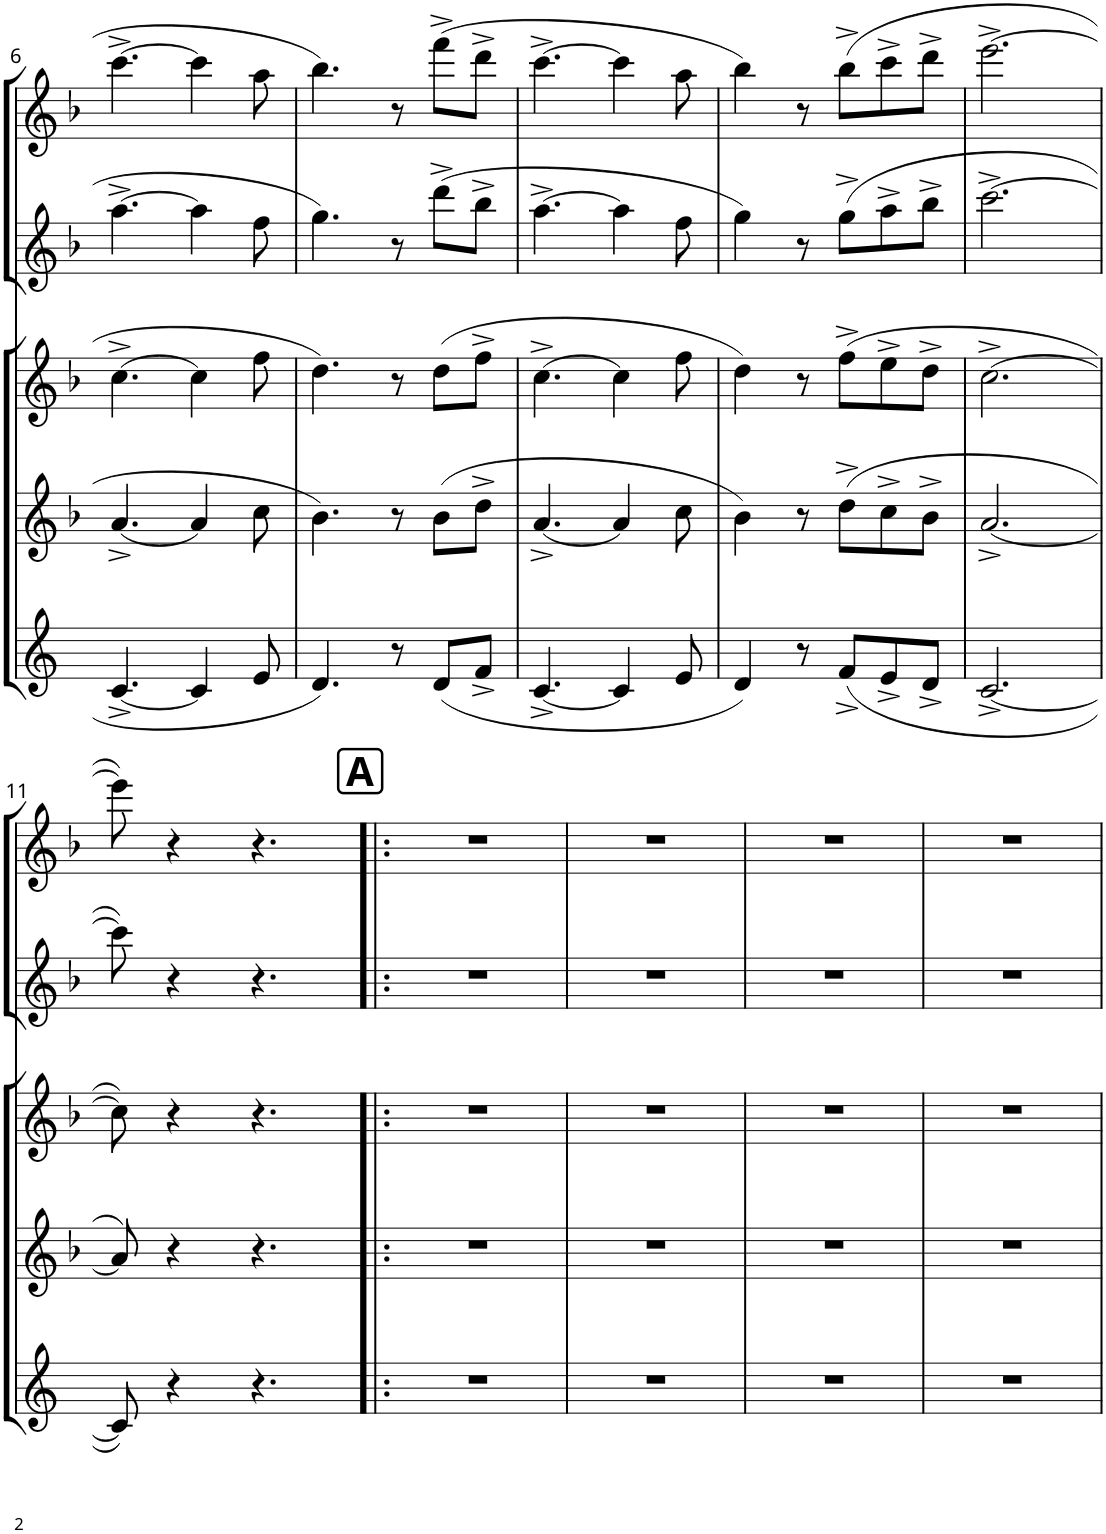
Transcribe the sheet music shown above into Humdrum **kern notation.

**kern	**kern	**kern	**kern	**kern
*part5	*part4	*part3	*part2	*part1
*staff5	*staff4	*staff3	*staff2	*staff1
*I"Bari	*I"Tnr 2	*I"Tnr 1	*I"Trpt 2	*I"Trpt 1
!!LO:PB:g=z
*clefG2	*clefG2	*clefG2	*clefG2	*clefG2
*Trd12c21	*Trd8c14	*Trd8c14	*Trd1c2	*Trd1c2
*k[]	*k[b-]	*k[b-]	*k[b-]	*k[b-]
*	*F:	*F:	*F:	*F:
*M6/8	*M6/8	*M6/8	*M6/8	*M6/8
=6	=6	=6	=6	=6
[4.c^/	[4.a^/	[4.cc^\	[4.aa^\	[4.ccc^\
4c/]	4a/]	4cc\]	4aa\]	4ccc\]
8e/	8cc\	8ff\	8ff\	8aa\
=7	=7	=7	=7	=7
4.d/	4.b-\	4.dd\	4.gg\	4.bb-\
8r	8r	8r	8r	8r
(8d/L	(8b-\L	(8dd\L	(8ddd^\L	(8fff^\L
8f^/J	8dd^\J	8ff^\J	8bb-^\J	8ddd^\J
=8	=8	=8	=8	=8
[4.c^/	[4.a^/	[4.cc^\	[4.aa^\	[4.ccc^\
4c/]	4a/]	4cc\]	4aa\]	4ccc\]
8e/	8cc\	8ff\	8ff\	8aa\
=9	=9	=9	=9	=9
4d/)	4b-\)	4dd\)	4gg\)	4bb-\)
8r	8r	8r	8r	8r
(8f^/L	(8dd^\L	(8ff^\L	(8gg^\L	(8bb-^\L
8e^/	8cc^\	8ee^\	8aa^\	8ccc^\
8d^/J	8b-^\J	8dd^\J	8bb-^\J	8ddd^\J
=10	=10	=10	=10	=10
[2.c^/	[2.a^/	[2.cc^\	[2.ccc^\	[2.eee^\
!!LO:LB:g=z
=11	=11	=11	=11	=11
8c/])	8a/])	8cc\])	8ccc\])	8eee\])
4r	4r	4r	4r	4r
4.r	4.r	4.r	4.r	4.r
!!LO:REH:place=s1:a:B:cj:fs=16:t=A
=12!|:	=12!|:	=12!|:	=12!|:	=12!|:
2.r	2.r	2.r	2.r	2.r
=13	=13	=13	=13	=13
2.r	2.r	2.r	2.r	2.r
=14	=14	=14	=14	=14
2.r	2.r	2.r	2.r	2.r
=15	=15	=15	=15	=15
2.r	2.r	2.r	2.r	2.r
=	=	=	=	=
*-	*-	*-	*-	*-
